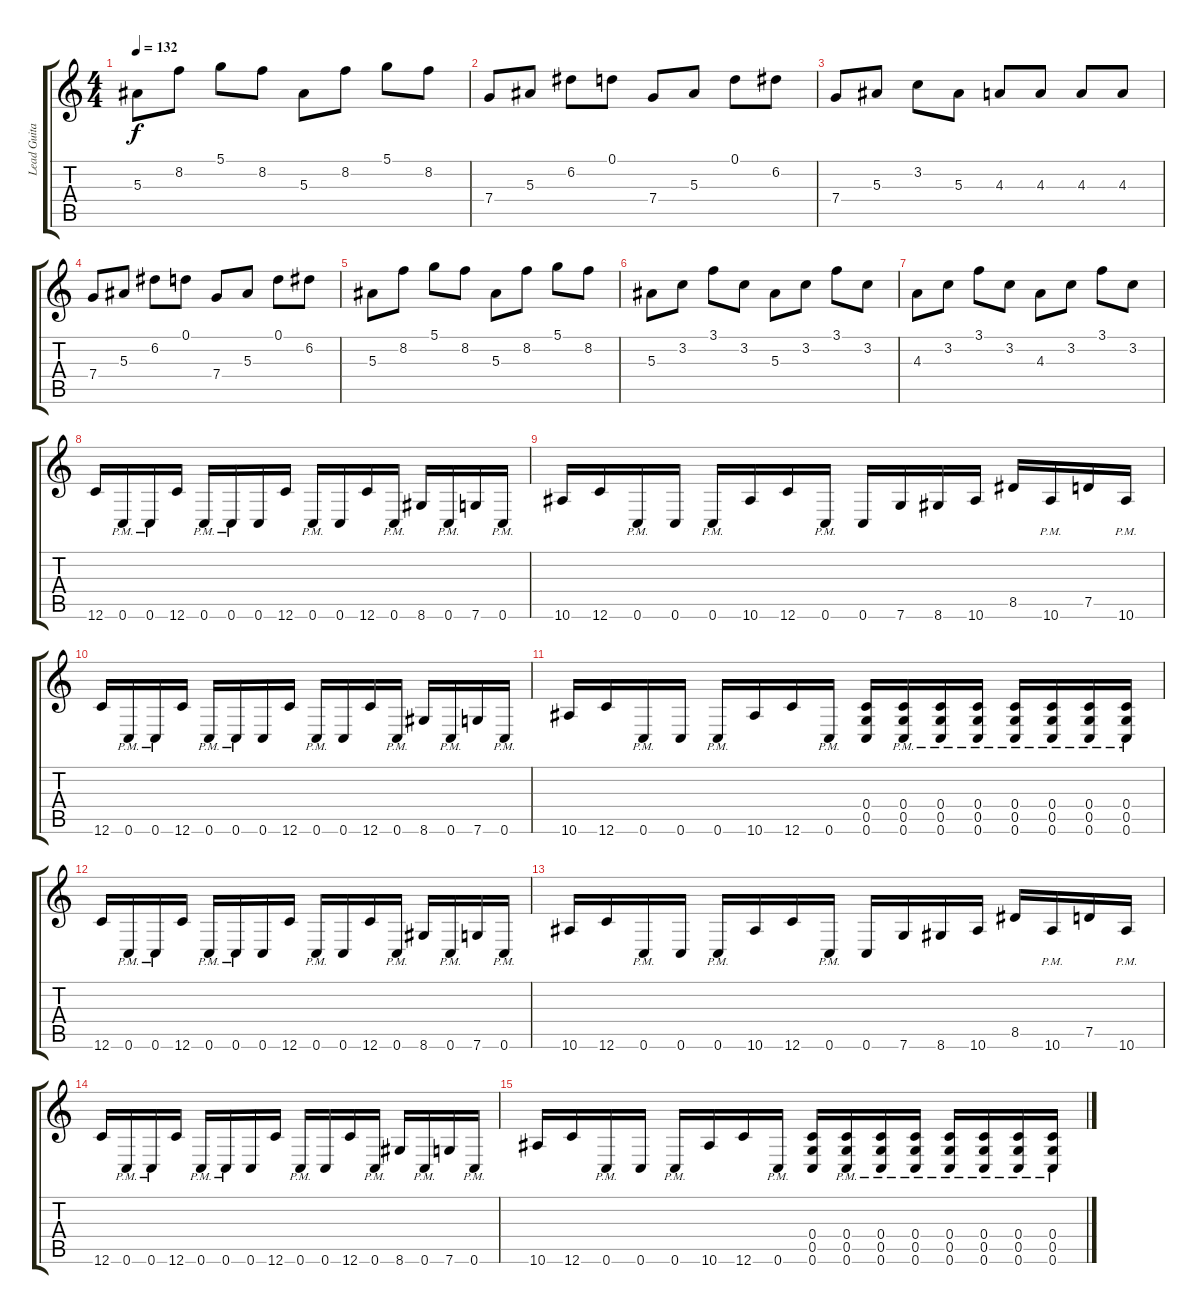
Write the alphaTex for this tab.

\track ("Lead Guitar" "Lead Guita") {instrument distortionguitar}
\staff {score tabs}
\tuning (D4 A3 F3 C3 G2 C2) {hide}
\ts (4 4)
\tempo 132
\clef g2
\ks c
5.3.8{dy f} 8.2.8 5.1.8 8.2.8 5.3.8 8.2.8 5.1.8 8.2.8 |
7.4.8 5.3.8 6.2.8 0.1.8 7.4.8 5.3.8 0.1.8 6.2.8 |
7.4.8 5.3.8 3.2.8 5.3.8 4.3.8 4.3.8 4.3.8 4.3.8 |
7.4.8 5.3.8 6.2.8 0.1.8 7.4.8 5.3.8 0.1.8 6.2.8 |
5.3.8 8.2.8 5.1.8 8.2.8 5.3.8 8.2.8 5.1.8 8.2.8 |
5.3.8 3.2.8 3.1.8 3.2.8 5.3.8 3.2.8 3.1.8 3.2.8 |
4.3.8 3.2.8 3.1.8 3.2.8 4.3.8 3.2.8 3.1.8 3.2.8 |
12.6.16 0.6{pm}.16 0.6{pm}.16 12.6.16 0.6{pm}.16 0.6{pm}.16 0.6.16 12.6.16 0.6{pm}.16 0.6.16 12.6.16 0.6{pm}.16 8.6.16 0.6{pm}.16 7.6.16 0.6{pm}.16 |
10.6.16 12.6.16 0.6{pm}.16 0.6.16 0.6{pm}.16 10.6.16 12.6.16 0.6{pm}.16 0.6.16 7.6.16 8.6.16 10.6.16 8.5.16 10.6{pm}.16 7.5.16 10.6{pm}.16 |
12.6.16 0.6{pm}.16 0.6{pm}.16 12.6.16 0.6{pm}.16 0.6{pm}.16 0.6.16 12.6.16 0.6{pm}.16 0.6.16 12.6.16 0.6{pm}.16 8.6.16 0.6{pm}.16 7.6.16 0.6{pm}.16 |
10.6.16 12.6.16 0.6{pm}.16 0.6.16 0.6{pm}.16 10.6.16 12.6.16 0.6{pm}.16 (0.4 0.5 0.6).16 (0.4{pm} 0.5{pm} 0.6{pm}).16 (0.4{pm} 0.5{pm} 0.6{pm}).16 (0.4{pm} 0.5{pm} 0.6{pm}).16 (0.4{pm} 0.5{pm} 0.6{pm}).16 (0.4{pm} 0.5{pm} 0.6{pm}).16 (0.4{pm} 0.5{pm} 0.6{pm}).16 (0.4{pm} 0.5{pm} 0.6{pm}).16 |
12.6.16 0.6{pm}.16 0.6{pm}.16 12.6.16 0.6{pm}.16 0.6{pm}.16 0.6.16 12.6.16 0.6{pm}.16 0.6.16 12.6.16 0.6{pm}.16 8.6.16 0.6{pm}.16 7.6.16 0.6{pm}.16 |
10.6.16 12.6.16 0.6{pm}.16 0.6.16 0.6{pm}.16 10.6.16 12.6.16 0.6{pm}.16 0.6.16 7.6.16 8.6.16 10.6.16 8.5.16 10.6{pm}.16 7.5.16 10.6{pm}.16 |
12.6.16 0.6{pm}.16 0.6{pm}.16 12.6.16 0.6{pm}.16 0.6{pm}.16 0.6.16 12.6.16 0.6{pm}.16 0.6.16 12.6.16 0.6{pm}.16 8.6.16 0.6{pm}.16 7.6.16 0.6{pm}.16 |
10.6.16 12.6.16 0.6{pm}.16 0.6.16 0.6{pm}.16 10.6.16 12.6.16 0.6{pm}.16 (0.4 0.5 0.6).16 (0.4{pm} 0.5{pm} 0.6{pm}).16 (0.4{pm} 0.5{pm} 0.6{pm}).16 (0.4{pm} 0.5{pm} 0.6{pm}).16 (0.4{pm} 0.5{pm} 0.6{pm}).16 (0.4{pm} 0.5{pm} 0.6{pm}).16 (0.4{pm} 0.5{pm} 0.6{pm}).16 (0.4{pm} 0.5{pm} 0.6{pm}).16
